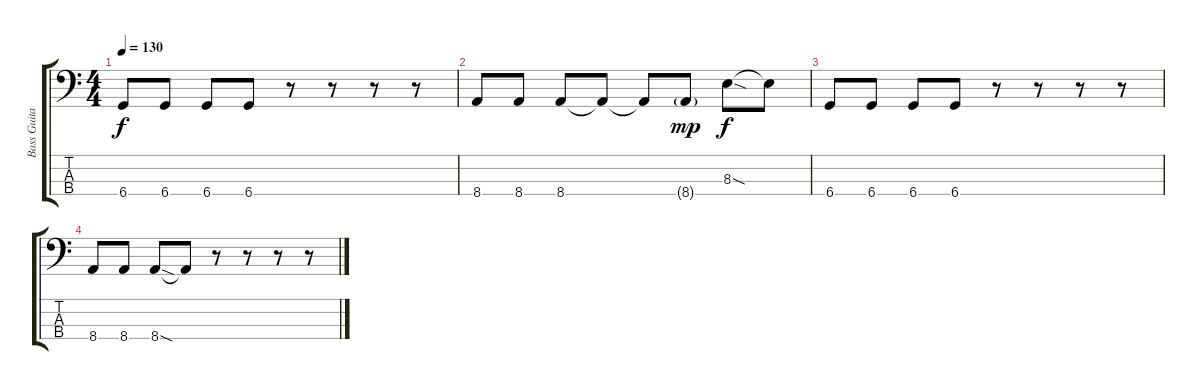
\track ("Bass Guitar" "Bass Guita") {instrument electricbassfinger}
\staff {score tabs}
\tuning (Gb2 Db2 Ab1 Db1) {hide}
\ts (4 4)
\tempo 130
\clef f4
\ks c
6.4.8{dy f} 6.4.8 6.4.8 6.4.8 r.8 r.8 r.8 r.8 |
8.4.8 8.4.8 8.4.8 8.4{t}.8 8.4{t}.8 8.4{g}.8{dy mp} 8.3{sod}.8{dy f} 8.3{t}.8 |
6.4.8 6.4.8 6.4.8 6.4.8 r.8 r.8 r.8 r.8 |
8.4.8 8.4.8 8.4{sod}.8 8.4{t}.8 r.8 r.8 r.8 r.8
